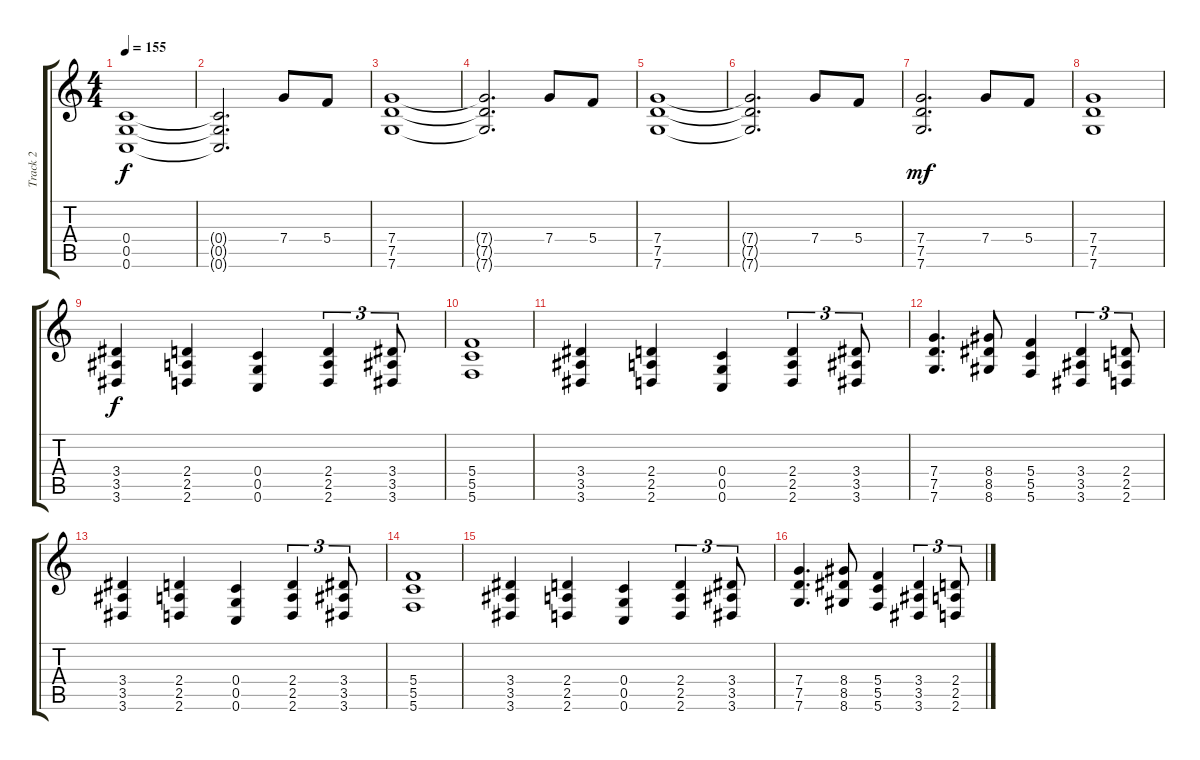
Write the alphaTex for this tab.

\track ("Track 2" "Track 2") {instrument distortionguitar}
\staff {score tabs}
\tuning (D4 A3 F3 C3 G2 C2) {hide}
\ts (4 4)
\tempo 155
\clef g2
\ks c
(0.4 0.5 0.6).1{dy f} |
(0.4{t} 0.5{t} 0.6{t}).2{d} 7.4.8 5.4.8 |
(7.4 7.5 7.6).1 |
(7.4{t} 7.5{t} 7.6{t}).2{d} 7.4.8 5.4.8 |
(7.4 7.5 7.6).1 |
(7.4{t} 7.5{t} 7.6{t}).2{d} 7.4.8 5.4.8 |
(7.4 7.5 7.6).2{d dy mf} 7.4.8 5.4.8 |
(7.4 7.5 7.6).1 |
(3.4 3.5 3.6).4{dy f} (2.4 2.5 2.6).4 (0.4 0.5 0.6).4 (2.4 2.5 2.6).4{tu (3 2)} (3.4 3.5 3.6).8{tu (3 2)} |
(5.4 5.5 5.6).1 |
(3.4 3.5 3.6).4 (2.4 2.5 2.6).4 (0.4 0.5 0.6).4 (2.4 2.5 2.6).4{tu (3 2)} (3.4 3.5 3.6).8{tu (3 2)} |
(7.4 7.5 7.6).4{d} (8.4 8.5 8.6).8 (5.4 5.5 5.6).4 (3.4 3.5 3.6).4{tu (3 2)} (2.4 2.5 2.6).8{tu (3 2)} |
(3.4 3.5 3.6).4 (2.4 2.5 2.6).4 (0.4 0.5 0.6).4 (2.4 2.5 2.6).4{tu (3 2)} (3.4 3.5 3.6).8{tu (3 2)} |
(5.4 5.5 5.6).1 |
(3.4 3.5 3.6).4 (2.4 2.5 2.6).4 (0.4 0.5 0.6).4 (2.4 2.5 2.6).4{tu (3 2)} (3.4 3.5 3.6).8{tu (3 2)} |
(7.4 7.5 7.6).4{d} (8.4 8.5 8.6).8 (5.4 5.5 5.6).4 (3.4 3.5 3.6).4{tu (3 2)} (2.4 2.5 2.6).8{tu (3 2)}
